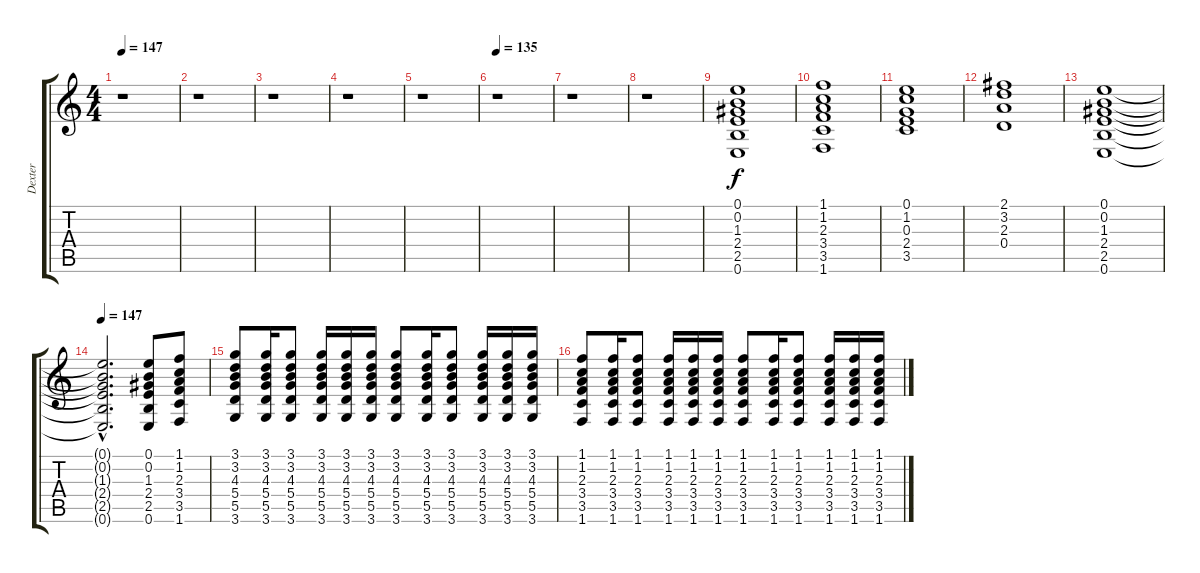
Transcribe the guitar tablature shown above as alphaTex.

\track ("Dexter" "Dexter") {instrument electricguitarclean}
\staff {score tabs}
\tuning (E4 B3 G3 D3 A2 E2) {hide}
\ts (4 4)
\tempo 147
\clef g2
\ks c
r.1{dy f} |
r.1 |
r.1 |
r.1 |
r.1 |
\tempo 135
r.1 |
r.1 |
r.1 |
(0.1 0.2 1.3 2.4 2.5 0.6).1 |
(1.1 1.2 2.3 3.4 3.5 1.6).1 |
(0.1 1.2 0.3 2.4 3.5).1 |
(2.1 3.2 2.3 0.4).1 |
(0.1 0.2 1.3 2.4 2.5 0.6).1 |
\tempo 147
(0.1{hac t} 0.2{hac t} 1.3{hac t} 2.4{hac t} 2.5{hac t} 0.6{hac t}).2{d} (0.1 0.2 1.3 2.4 2.5 0.6).8 (1.1 1.2 2.3 3.4 3.5 1.6).8 |
(3.1 3.2 4.3 5.4 5.5 3.6).8 (3.1 3.2 4.3 5.4 5.5 3.6).16 (3.1 3.2 4.3 5.4 5.5 3.6).8 (3.1 3.2 4.3 5.4 5.5 3.6).16 (3.1 3.2 4.3 5.4 5.5 3.6).16 (3.1 3.2 4.3 5.4 5.5 3.6).16 (3.1 3.2 4.3 5.4 5.5 3.6).8 (3.1 3.2 4.3 5.4 5.5 3.6).16 (3.1 3.2 4.3 5.4 5.5 3.6).8 (3.1 3.2 4.3 5.4 5.5 3.6).16 (3.1 3.2 4.3 5.4 5.5 3.6).16 (3.1 3.2 4.3 5.4 5.5 3.6).16 |
(1.1 1.2 2.3 3.4 3.5 1.6).8 (1.1 1.2 2.3 3.4 3.5 1.6).16 (1.1 1.2 2.3 3.4 3.5 1.6).8 (1.1 1.2 2.3 3.4 3.5 1.6).16 (1.1 1.2 2.3 3.4 3.5 1.6).16 (1.1 1.2 2.3 3.4 3.5 1.6).16 (1.1 1.2 2.3 3.4 3.5 1.6).8 (1.1 1.2 2.3 3.4 3.5 1.6).16 (1.1 1.2 2.3 3.4 3.5 1.6).8 (1.1 1.2 2.3 3.4 3.5 1.6).16 (1.1 1.2 2.3 3.4 3.5 1.6).16 (1.1 1.2 2.3 3.4 3.5 1.6).16
